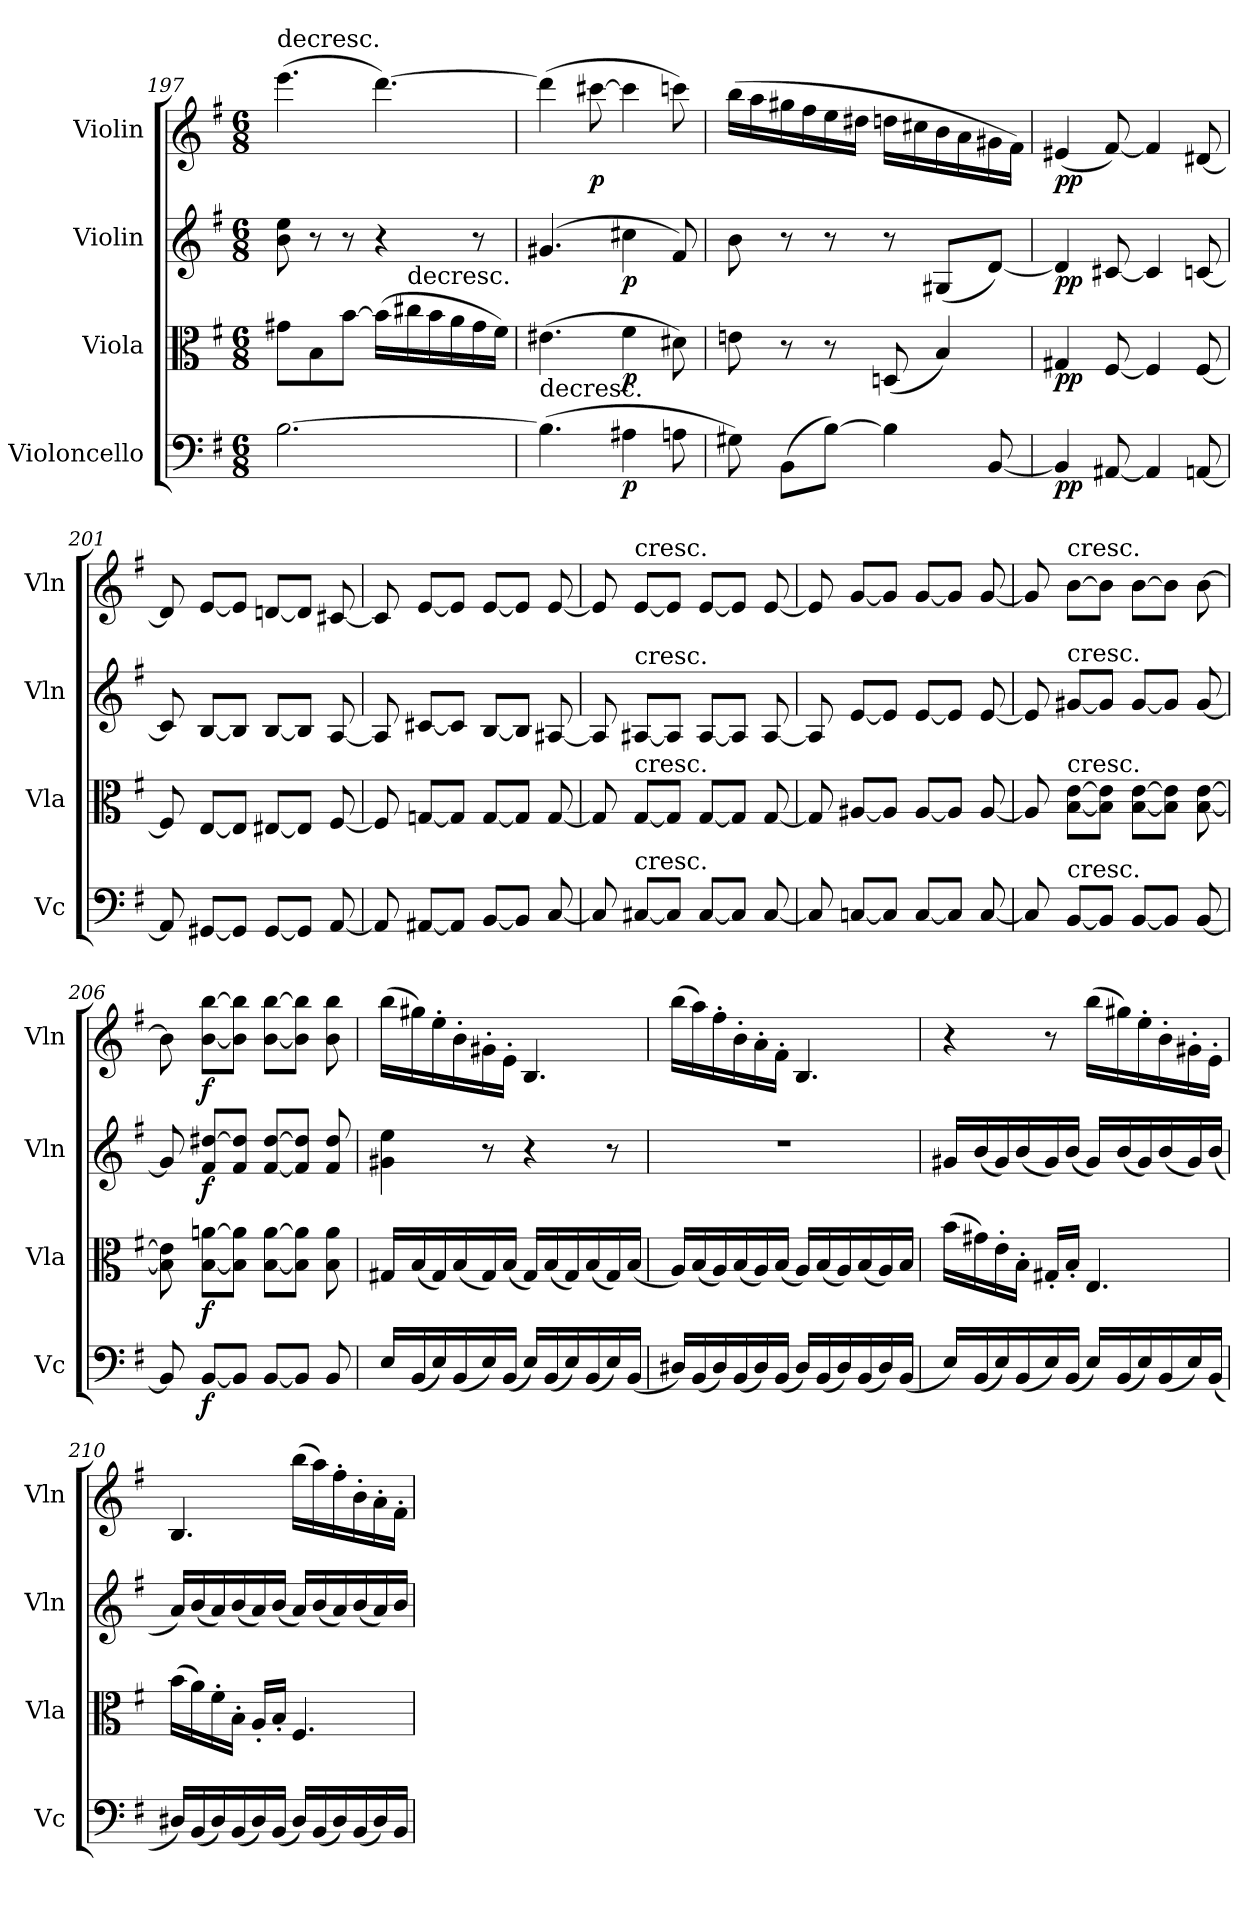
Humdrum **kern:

**kern	**dynam	**kern	**dynam	**kern	**dynam	**kern	**dynam
*part4	*part4	*part3	*part3	*part2	*part2	*part1	*part1
*staff4	*staff4	*staff3	*staff3	*staff2	*staff2	*staff1	*staff1
*I"Violoncello	*	*I"Viola	*	*I"Violin	*	*I"Violin	*
*I'Vc	*	*I'Vla	*	*I'Vln	*	*I'Vln	*
*clefF4	*	*clefC3	*	*clefG2	*	*clefG2	*
*k[f#]	*	*k[f#]	*	*k[f#]	*	*k[f#]	*
*M6/8	*	*M6/8	*	*M6/8	*	*M6/8	*
=197	=197	=197	=197	=197	=197	=197	=197
!	!	!	!	!	!	!LO:TX:t=decresc.	!
[2.B\	.	8g#X\L	.	8b\ 8ee\	.	(4.eee\	.
.	.	8B\	.	8r	.	.	.
.	.	[8b\J	.	8r	.	.	.
.	.	(16b\LL]	.	4r	.	[4.ddd\)	.
!	!	!LO:TX:t=decresc.	!	!	!	!	!
.	.	16cc#X\	.	.	.	.	.
.	.	16b\	.	.	.	.	.
.	.	16a\	.	.	.	.	.
.	.	16g#\	.	8r	.	.	.
.	.	16f#\JJ)	.	.	.	.	.
=198	=198	=198	=198	=198	=198	=198	=198
!LO:TX:t=decresc.	!	!	!	!	!	!	!
(4.B\]	.	(4.e#X\	.	(4.g#X/	.	(4ddd\]	.
.	.	.	.	.	.	[8ccc#X\	p
4A#X\	p	4f#\	p	4cc#X\	p	4ccc#\]	.
8An\	.	8d#X\)	.	8f#/)	.	8cccn\)	.
=199	=199	=199	=199	=199	=199	=199	=199
8G#X\)	.	8en\	.	8b\	.	(16bb\LL	.
.	.	.	.	.	.	16aa\	.
(8BB\L	.	8r	.	8r	.	16gg#X\	.
.	.	.	.	.	.	16ff#\	.
[8B\J)	.	8r	.	8r	.	16ee\	.
.	.	.	.	.	.	16dd#X\JJ	.
4B\]	.	(8Dn/	.	8r	.	16ddn\LL	.
.	.	.	.	.	.	16cc#X\	.
.	.	4B/)	.	(8G#X/L	.	16b\	.
.	.	.	.	.	.	16a\	.
[8BB/	.	.	.	[8d/J)	.	16g#X\	.
.	.	.	.	.	.	16f#\JJ)	.
=200	=200	=200	=200	=200	=200	=200	=200
4BB/]	pp	4G#X/	pp	4d/]	pp	(4e#X/	pp
[8AA#X/	.	[8F#/	.	[8c#X/	.	[8f#/)	.
4AA#/]	.	4F#/]	.	4c#/]	.	4f#/]	.
[8AAn/	.	[8F#/	.	[8cn/	.	[8d#X/	.
=201	=201	=201	=201	=201	=201	=201	=201
8AA/]	.	8F#/]	.	8c/]	.	8d#/]	.
[8GG#X/L	.	[8E/L	.	[8B/L	.	[8e/L	.
8GG#/J]	.	8E/J]	.	8B/J]	.	8e/J]	.
[8GG#/L	.	[8E#X/L	.	[8B/L	.	[8dn/L	.
8GG#/J]	.	8E#/J]	.	8B/J]	.	8d/J]	.
[8AA/	.	[8F#/	.	[8A/	.	[8c#X/	.
=202	=202	=202	=202	=202	=202	=202	=202
8AA/]	.	8F#/]	.	8A/]	.	8c#/]	.
[8AA#X/L	.	[8Gn/L	.	[8c#X/L	.	[8e/L	.
8AA#/J]	.	8G/J]	.	8c#/J]	.	8e/J]	.
[8BB/L	.	[8G/L	.	[8B/L	.	[8e/L	.
8BB/J]	.	8G/J]	.	8B/J]	.	8e/J]	.
[8C/	.	[8G/	.	[8A#X/	.	[8e/	.
=203	=203	=203	=203	=203	=203	=203	=203
8C/]	.	8G/]	.	8A#/]	.	8e/]	.
!	!	!	!	!	!	!LO:TX:t=cresc.	!
!	!	!	!	!LO:TX:t=cresc.	!	!	!
!	!	!LO:TX:t=cresc.	!	!	!	!	!
!LO:TX:t=cresc.	!	!	!	!	!	!	!
[8C#X/L	.	[8G/L	.	[8A#X/L	.	[8e/L	.
8C#/J]	.	8G/J]	.	8A#/J]	.	8e/J]	.
[8C#/L	.	[8G/L	.	[8A#/L	.	[8e/L	.
8C#/J]	.	8G/J]	.	8A#/J]	.	8e/J]	.
[8C#/	.	[8G/	.	[8A#/	.	[8e/	.
=204	=204	=204	=204	=204	=204	=204	=204
8C#/]	.	8G/]	.	8A#/]	.	8e/]	.
[8Cn/L	.	[8A#X/L	.	[8e/L	.	[8g/L	.
8C/J]	.	8A#/J]	.	8e/J]	.	8g/J]	.
[8C/L	.	[8A#/L	.	[8e/L	.	[8g/L	.
8C/J]	.	8A#/J]	.	8e/J]	.	8g/J]	.
[8C/	.	[8A#/	.	[8e/	.	[8g/	.
=205	=205	=205	=205	=205	=205	=205	=205
8C/]	.	8A#/]	.	8e/]	.	8g/]	.
!	!	!	!	!	!	!LO:TX:t=cresc.	!
!	!	!	!	!LO:TX:t=cresc.	!	!	!
!	!	!LO:TX:t=cresc.	!	!	!	!	!
!LO:TX:t=cresc.	!	!	!	!	!	!	!
[8BB/L	.	[8B\ [8e\L	.	[8g#X/L	.	[8b\L	.
8BB/J]	.	8B]\ 8e]\J	.	8g#/J]	.	8b\J]	.
[8BB/L	.	[8B\ [8e\L	.	[8g#/L	.	[8b\L	.
8BB/J]	.	8B]\ 8e]\J	.	8g#/J]	.	8b\J]	.
[8BB/	.	[8B\ [8e\	.	[8g#/	.	[8b\	.
=206	=206	=206	=206	=206	=206	=206	=206
8BB/]	.	8B]\ 8e]\	.	8g#/]	.	8b\]	.
[8BB/L	f	[8B\ [8an\L	f	8f#/ [8dd#X/L	f	[8b\ [8bb\L	f
8BB/J]	.	8B]\ 8a]\J	.	8f#/ 8dd#]/J	.	8b]\ 8bb]\J	.
[8BB/L	.	[8B\ [8a\L	.	[8f#/ [8dd#/L	.	[8b\ [8bb\L	.
8BB/J]	.	8B]\ 8a]\J	.	8f#]/ 8dd#]/J	.	8b]\ 8bb]\J	.
8BB/	.	8B\ 8a\	.	8f#/ 8dd#/	.	8b\ 8bb\	.
=207	=207	=207	=207	=207	=207	=207	=207
16E/LL	.	16G#X/LL	.	4g#X\ 4ee\	.	(16bb\LL	.
(16BB/	.	(16B/	.	.	.	16gg#X\)	.
16E/)	.	16G#/)	.	.	.	16ee'\	.
(16BB/	.	(16B/	.	.	.	16b'\	.
16E/)	.	16G#/)	.	8r	.	16g#X'\	.
(16BB/JJ	.	(16B/JJ	.	.	.	16e'\JJ	.
16E/LL)	.	16G#/LL)	.	4r	.	4.B/	.
(16BB/	.	(16B/	.	.	.	.	.
16E/)	.	16G#/)	.	.	.	.	.
(16BB/	.	(16B/	.	.	.	.	.
16E/)	.	16G#/)	.	8r	.	.	.
(16BB/JJ	.	(16B/JJ	.	.	.	.	.
=208	=208	=208	=208	=208	=208	=208	=208
16D#X/LL)	.	16A/LL)	.	2.r	.	(16bb\LL	.
(16BB/	.	(16B/	.	.	.	16aa\)	.
16D#/)	.	16A/)	.	.	.	16ff#'\	.
(16BB/	.	(16B/	.	.	.	16b'\	.
16D#/)	.	16A/)	.	.	.	16a'\	.
(16BB/JJ	.	(16B/JJ	.	.	.	16f#'\JJ	.
16D#/LL)	.	16A/LL)	.	.	.	4.B/	.
(16BB/	.	(16B/	.	.	.	.	.
16D#/)	.	16A/)	.	.	.	.	.
(16BB/	.	(16B/	.	.	.	.	.
16D#/)	.	16A/)	.	.	.	.	.
(16BB/JJ	.	16B/JJ	.	.	.	.	.
=209	=209	=209	=209	=209	=209	=209	=209
16E/LL)	.	(16b\LL	.	16g#X/LL	.	4r	.
(16BB/	.	16g#X\)	.	(16b/	.	.	.
16E/)	.	16e'\	.	16g#/)	.	.	.
(16BB/	.	16B'\JJ	.	(16b/	.	.	.
16E/)	.	16G#X'/LL	.	16g#/)	.	8r	.
(16BB/JJ	.	16B'/JJ	.	(16b/JJ	.	.	.
16E/LL)	.	4.E/	.	16g#/LL)	.	(16bb\LL	.
(16BB/	.	.	.	(16b/	.	16gg#X\)	.
16E/)	.	.	.	16g#/)	.	16ee'\	.
(16BB/	.	.	.	(16b/	.	16b'\	.
16E/)	.	.	.	16g#/)	.	16g#X'\	.
(16BB/JJ	.	.	.	(16b/JJ	.	16e'\JJ	.
=210	=210	=210	=210	=210	=210	=210	=210
16D#X/LL)	.	(16b\LL	.	16a/LL)	.	4.B/	.
(16BB/	.	16a\)	.	(16b/	.	.	.
16D#/)	.	16f#'\	.	16a/)	.	.	.
(16BB/	.	16B'\JJ	.	(16b/	.	.	.
16D#/)	.	16A'/LL	.	16a/)	.	.	.
(16BB/JJ	.	16B'/JJ	.	(16b/JJ	.	.	.
16D#/LL)	.	4.F#/	.	16a/LL)	.	(16bb\LL	.
(16BB/	.	.	.	(16b/	.	16aa\)	.
16D#/)	.	.	.	16a/)	.	16ff#'\	.
(16BB/	.	.	.	(16b/	.	16b'\	.
16D#/)	.	.	.	16a/)	.	16a'\	.
16BB/JJ	.	.	.	16b/JJ	.	16f#'\JJ	.
=	=	=	=	=	=	=	=
*-	*-	*-	*-	*-	*-	*-	*-
